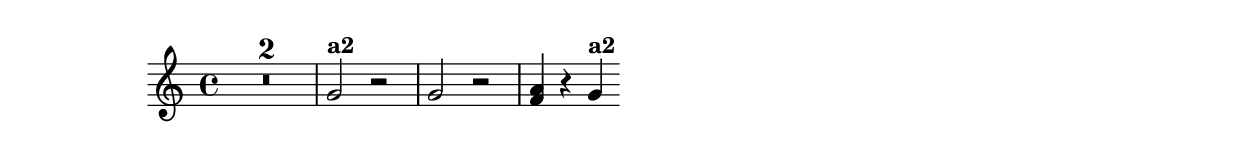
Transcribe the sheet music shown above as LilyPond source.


\version "2.2.0"
\header {
    texidoc ="The a2 string is printed only on notes (i.e. not on rests),
and only after chords, solo or polyphony."
    }

vone = \notes \relative a' { R1*2 g2 r2 g2 r2 a4 r4 g
			 }
vtwo = \notes \relative a' { R1*2 g2 r2 g2 r2 f4 r4 g }

\score {
    << \set Score.skipBars = ##t 
   \partcombine \vone \vtwo
       >>
}
 
